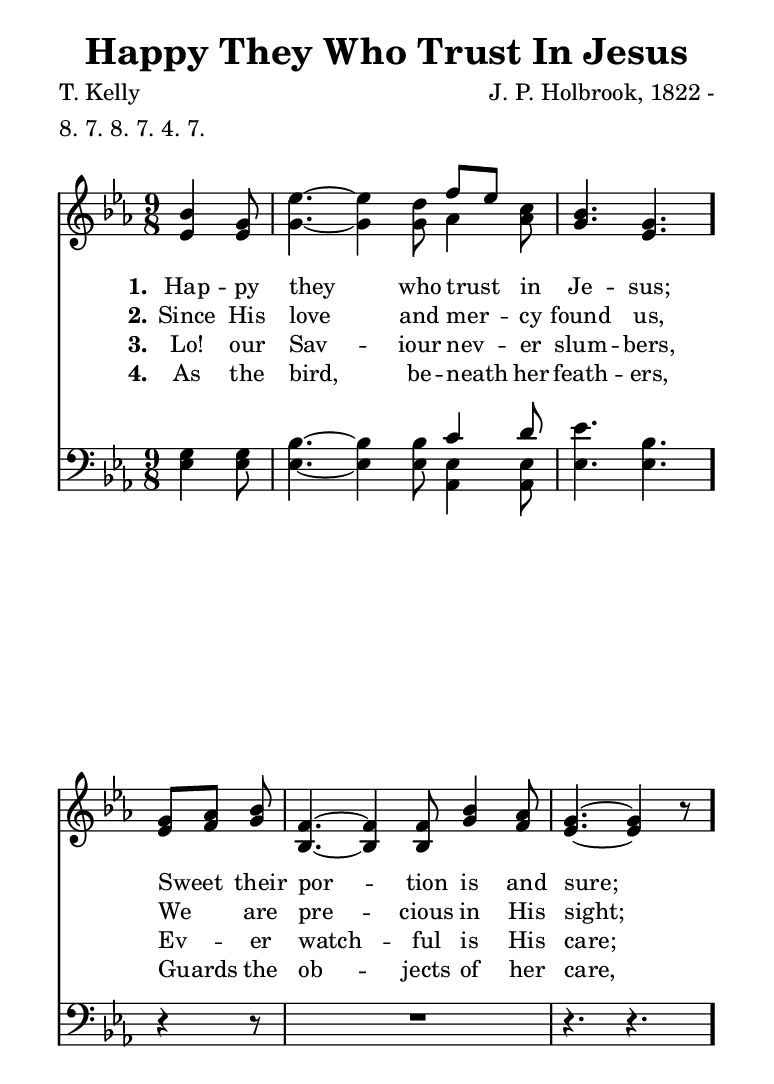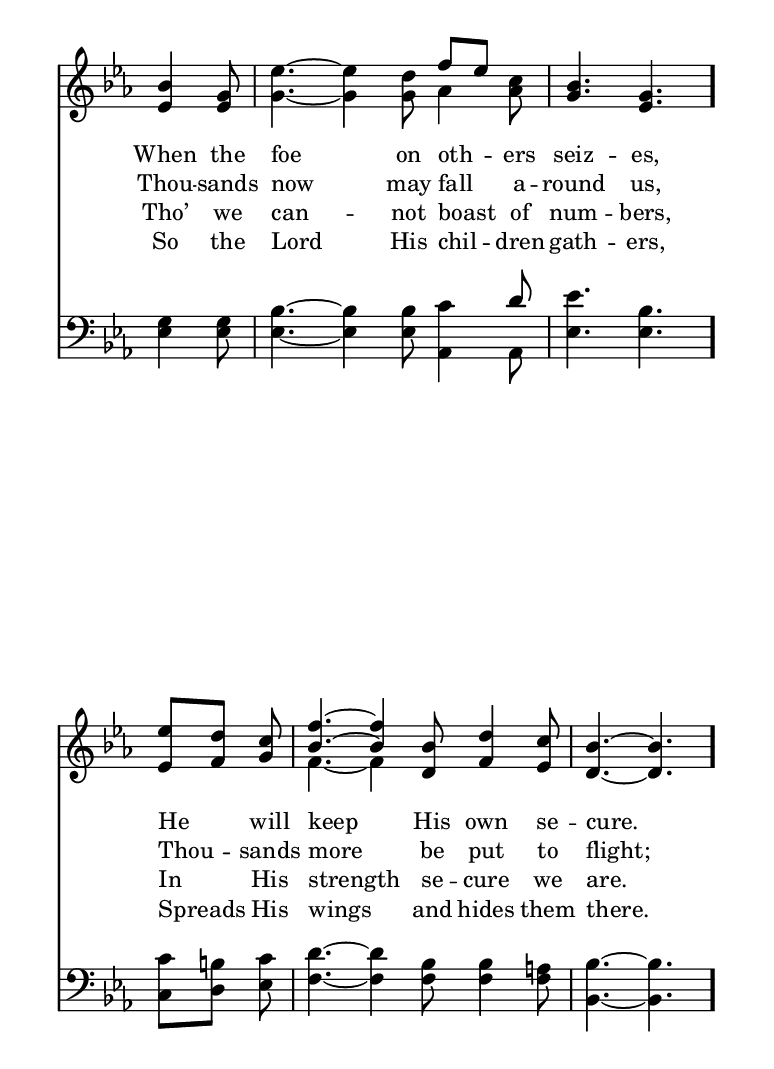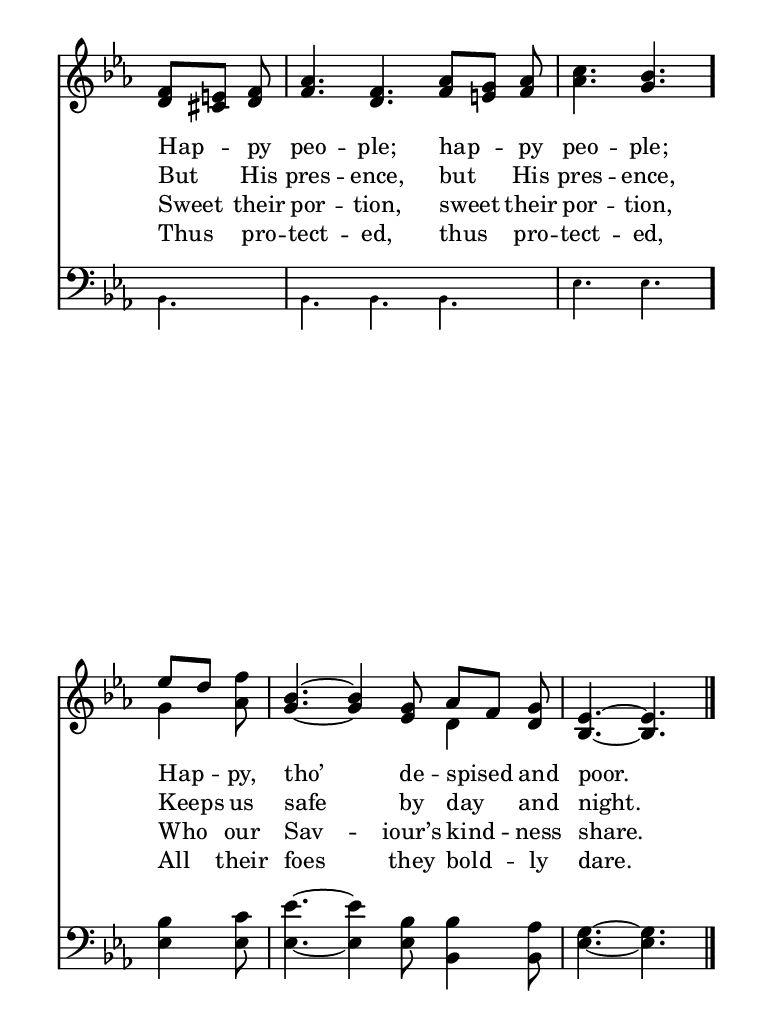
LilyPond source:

\include "common/global.ily"
\paper {
  \include "common/paper.ily"
  ragged-last-bottom = ##t
  system-system-spacing.padding = 8
}

\header{
  hymnnumber = "215"
  title = "Happy They Who Trust In Jesus"
  tunename = "Segur"
  meter = "8. 7. 8. 7. 4. 7."
  poet = "T. Kelly"
  composer = "J. P. Holbrook, 1822 -"
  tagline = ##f
}

global = {
  \include "common/overrides.ily"
  \override Staff.TimeSignature.style = #'numbered
  \time 9/8
  \override Score.MetronomeMark.transparent = ##t % hide all fermata changes too
  \tempo 4=100
  \key ees \major
  \partial 4.
  \autoBeamOff
}

notesSoprano = {
\global
\relative c'' {

  bes4 g8 | ees'4. ~ ees4 d8 f8[ ees] c | bes4. g
  g8[ aes] bes | f4. ~ f4 f8 bes4 aes8 | g4. ~ g4 r8
  bes4 g8 | ees'4. ~ ees4 d8 f8[ ees] c | bes4. g
  ees'8[ d] c | <f bes,>4. ~ <f bes,>4 bes,8 d4 c8 | bes4. ~ bes
  f8[ e] f | aes4. f aes8[ g] aes | c4. bes
  ees8[ d] f | bes,4. ~ bes4 g8 aes8[ f] g | ees4. ~ ees

  \bar "|."

}
}

notesAlto = {
\global
\relative e' {

  ees4 ees8 | g4. ~ g4 g8 aes4 aes8 | g4. ees
  ees8[ f] g | bes,4. ~ bes4 bes8 g'4 f8 | ees4. ~ ees4 r8
  ees4 ees8 | g4. ~ g4 g8 aes4 aes8 | g4. ees
  ees8[ f] g | f4. ~ f4 d8 f4 ees8 | d4. ~ d
  d8[ cis] d | f4. d f8[ e] f | aes4. g
  g4 aes8 | g4. ~ g4 ees8 d4 d8 | bes4. ~ bes

}
}

notesTenor = {
\global
\relative a {

  g4 g8 | bes4. ~ bes4 bes8 c4 d8 | ees4. bes
  r4 r8 | R1*9/8 | r4. r4.
  g4 g8 | bes4. ~ bes4 bes8 c4 d8 | ees4. bes
  c8[ b] c | d4. ~ d4 bes8 bes4 a8 | bes4. ~ bes
  { \repeat unfold 9 \skip 4 }
  bes4 c8 | ees4. ~ ees4 bes8 bes4 aes8 | g4. ~ g


}
}

notesBass = {
\global
\relative f {

  ees4 ees8 | ees4. ~ ees4 ees8 <ees aes,>4 <ees aes,>8 | ees4. ees
  r4 r8 | R1*9/8 | r4. r4.
  ees4 ees8 | ees4. ~ ees4 ees8 aes,4 aes8 | ees'4. ees
  c8[ d] ees | f4. ~ f4 f8 f4 f8 | bes,4. ~ bes
  \override NoteHead.font-size = #-4
  bes4. | bes bes bes | ees4. ees
  \override NoteHead.font-size = #0
  ees4 ees8 | ees4. ~ ees4 ees8 bes4 bes8 | ees4. ~ ees

}
}

wordsA = \lyricmode {
\set stanza = "1."

Hap -- py they who trust in Je -- sus; \bar "."
Sweet their por -- tion is and sure; \bar "."
When the foe on oth -- ers seiz -- es, \bar "."
He will keep His own se -- cure. \bar "."
Hap -- py peo -- ple; hap -- py peo -- ple; \bar "."
Hap -- py, tho’ de -- spised and poor. \bar "."

}

wordsB = \lyricmode {
\set stanza = "2."

Since His love and mer -- cy found us,
We are pre -- cious in His sight;
Thou -- sands now may fall a -- round us,
Thou -- sands more be put to flight;
But His pres -- ence, but His pres -- ence,
Keeps us safe by day and night.

}

wordsC = \lyricmode {
\set stanza = "3."

Lo! our Sav -- iour nev -- er slum -- bers,
Ev -- er watch -- ful is His care;
Tho’ we can -- not boast of num -- bers,
In His strength se -- cure we are.
Sweet their por -- tion, sweet their por -- tion,
Who our Sav -- iour’s kind -- ness share.

}

wordsD = \lyricmode {
\set stanza = "4."

As the bird, be -- neath her feath -- ers,
Guards the ob -- jects of her care,
So the Lord His chil -- dren gath -- ers,
Spreads His wings and hides them there.
Thus pro -- tect -- ed, thus pro -- tect -- ed,
All their foes they bold -- ly dare.

}

\score {
  \context ChoirStaff <<
    \context Staff = upper <<
      \set Staff.autoBeaming = ##f
      \set ChoirStaff.systemStartDelimiter = #'SystemStartBar
      \set ChoirStaff.printPartCombineTexts = ##f
      \partcombine #'(2 . 9) \notesSoprano \notesAlto
      \context NullVoice = sopranos { \voiceOne << \notesSoprano >> }
      \context NullVoice = altos { \voiceTwo << \notesAlto >> }
      \context Lyrics = one   \lyricsto sopranos \wordsA
      \context Lyrics = two   \lyricsto sopranos \wordsB
      \context Lyrics = three \lyricsto sopranos \wordsC
      \context Lyrics = four  \lyricsto sopranos \wordsD
    >>
    \context Staff = men <<
      \set Staff.autoBeaming = ##f
      \clef bass
      \set ChoirStaff.printPartCombineTexts = ##f
      \partcombine #'(2 . 9) \notesTenor \notesBass
      \context NullVoice = tenors { \voiceOne << \notesTenor >> }
      \context NullVoice = basses { \voiceTwo << \notesBass >> }
    >>
  >>
  \layout {
    \include "common/layout.ily"
  }
  \midi{
    \include "common/midi.ily"
  }
}

\version "2.19.49"  % necessary for upgrading to future LilyPond versions.

% vi:set et ts=2 sw=2 ai nocindent syntax=lilypond:
